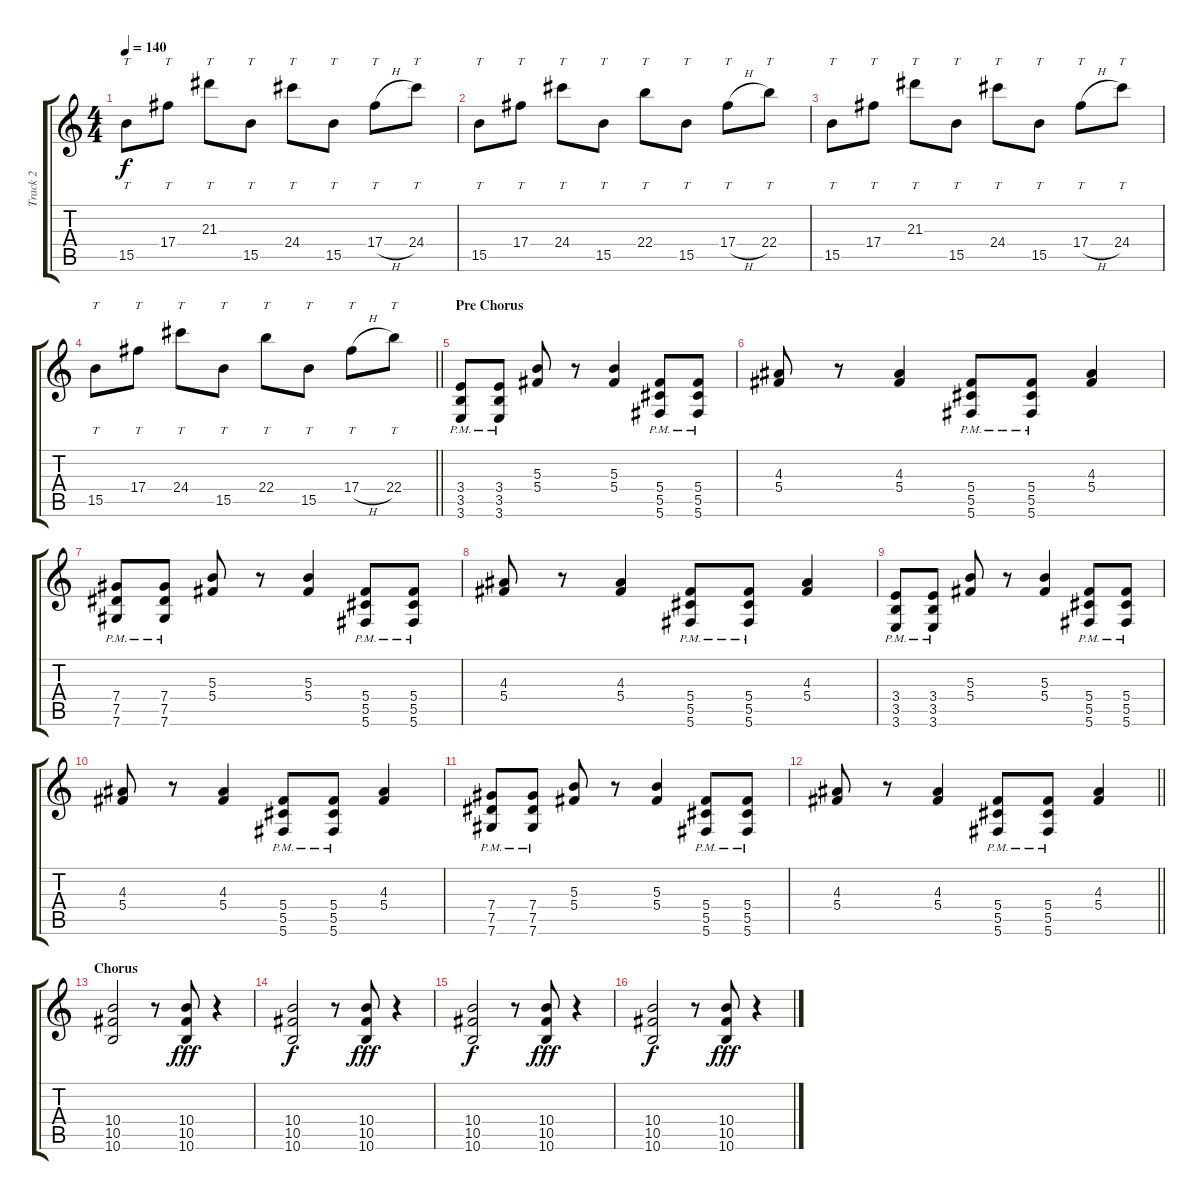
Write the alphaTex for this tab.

\track ("Track 2" "Track 2") {instrument distortionguitar}
\staff {score tabs}
\tuning (Eb4 Bb3 Gb3 Db3 Ab2 Db2) {hide}
\ts (4 4)
\tempo 140
\clef g2
\ks c
15.5.8{tt dy f} 17.4.8{tt} 21.3.8{tt} 15.5.8{tt} 24.4.8{tt} 15.5.8{tt} 17.4{h}.8{tt} 24.4.8{tt} |
15.5.8{tt} 17.4.8{tt} 24.4.8{tt} 15.5.8{tt} 22.4.8{tt} 15.5.8{tt} 17.4{h}.8{tt} 22.4.8{tt} |
15.5.8{tt} 17.4.8{tt} 21.3.8{tt} 15.5.8{tt} 24.4.8{tt} 15.5.8{tt} 17.4{h}.8{tt} 24.4.8{tt} |
\barLineRight lightlight
15.5.8{tt} 17.4.8{tt} 24.4.8{tt} 15.5.8{tt} 22.4.8{tt} 15.5.8{tt} 17.4{h}.8{tt} 22.4.8{tt} |
\section ("" "Pre Chorus")
(3.4{pm} 3.5{pm} 3.6{pm}).8{volume 10} (3.4{pm} 3.5{pm} 3.6{pm}).8 (5.3 5.4).8 r.8 (5.3 5.4).4 (5.4{pm} 5.5{pm} 5.6{pm}).8 (5.4{pm} 5.5{pm} 5.6{pm}).8 |
(4.3 5.4).8 r.8 (4.3 5.4).4 (5.4{pm} 5.5{pm} 5.6{pm}).8 (5.4{pm} 5.5{pm} 5.6{pm}).8 (4.3 5.4).4 |
(7.4{pm} 7.5{pm} 7.6{pm}).8 (7.4{pm} 7.5{pm} 7.6{pm}).8 (5.3 5.4).8 r.8 (5.3 5.4).4 (5.4{pm} 5.5{pm} 5.6{pm}).8 (5.4{pm} 5.5{pm} 5.6{pm}).8 |
(4.3 5.4).8 r.8 (4.3 5.4).4 (5.4{pm} 5.5{pm} 5.6{pm}).8 (5.4{pm} 5.5{pm} 5.6{pm}).8 (4.3 5.4).4 |
(3.4{pm} 3.5{pm} 3.6{pm}).8 (3.4{pm} 3.5{pm} 3.6{pm}).8 (5.3 5.4).8 r.8 (5.3 5.4).4 (5.4{pm} 5.5{pm} 5.6{pm}).8 (5.4{pm} 5.5{pm} 5.6{pm}).8 |
(4.3 5.4).8 r.8 (4.3 5.4).4 (5.4{pm} 5.5{pm} 5.6{pm}).8 (5.4{pm} 5.5{pm} 5.6{pm}).8 (4.3 5.4).4 |
(7.4{pm} 7.5{pm} 7.6{pm}).8 (7.4{pm} 7.5{pm} 7.6{pm}).8 (5.3 5.4).8 r.8 (5.3 5.4).4 (5.4{pm} 5.5{pm} 5.6{pm}).8 (5.4{pm} 5.5{pm} 5.6{pm}).8 |
\barLineRight lightlight
(4.3 5.4).8 r.8 (4.3 5.4).4 (5.4{pm} 5.5{pm} 5.6{pm}).8 (5.4{pm} 5.5{pm} 5.6{pm}).8 (4.3 5.4).4 |
\section ("" "Chorus")
(10.4 10.5 10.6).2 r.8 (10.4 10.5 10.6).8{dy fff} r.4 |
(10.4 10.5 10.6).2{dy f} r.8 (10.4 10.5 10.6).8{dy fff} r.4 |
(10.4 10.5 10.6).2{dy f} r.8 (10.4 10.5 10.6).8{dy fff} r.4 |
(10.4 10.5 10.6).2{dy f} r.8 (10.4 10.5 10.6).8{dy fff} r.4
